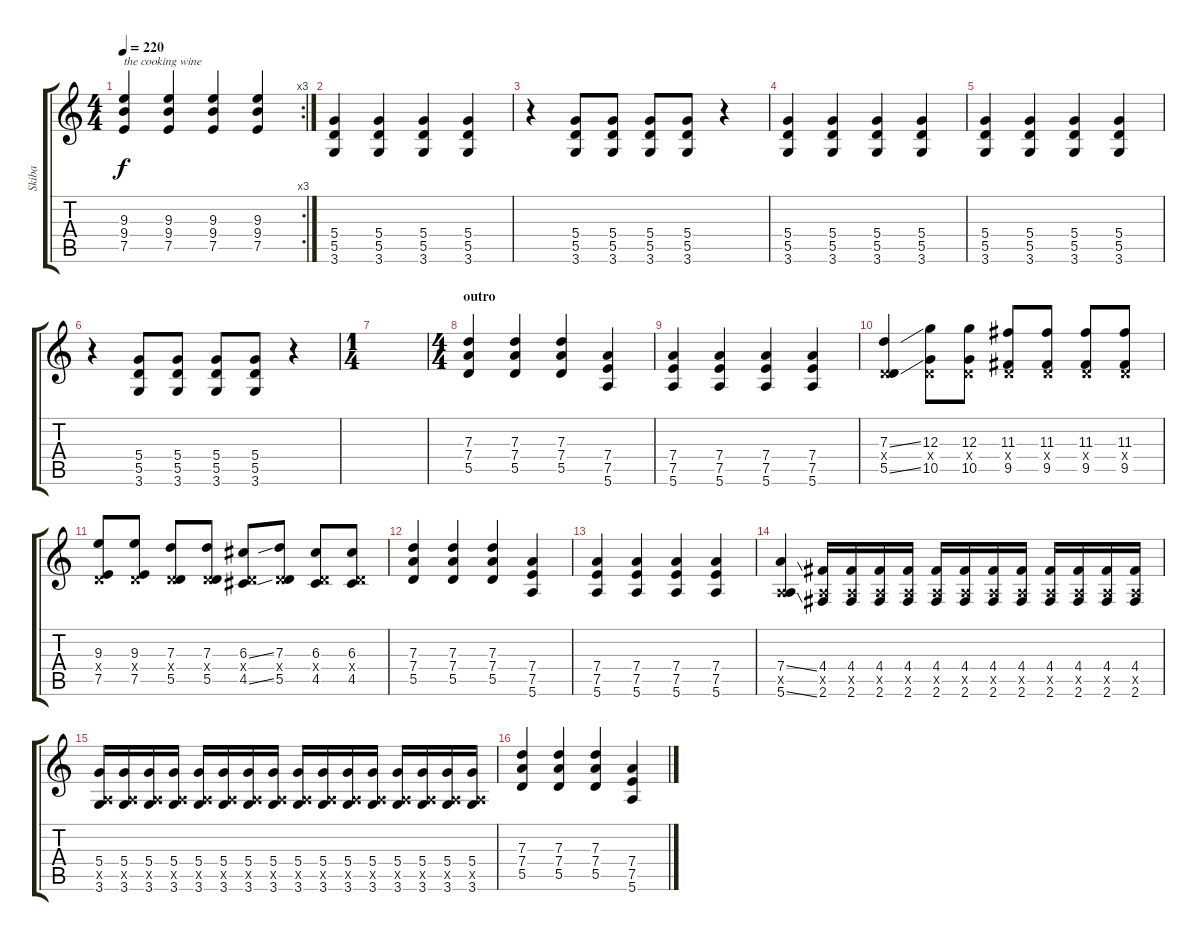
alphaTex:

\track ("Skiba" "Skiba") {instrument distortionguitar}
\staff {score tabs}
\tuning (E4 B3 G3 D3 A2 E2) {hide}
\rc 3
\ts (4 4)
\tempo 220
\clef g2
\ks c
(9.3 9.4 7.5).4{txt "the cooking wine" dy f} (9.3 9.4 7.5).4 (9.3 9.4 7.5).4 (9.3 9.4 7.5).4 |
(5.4 5.5 3.6).4 (5.4 5.5 3.6).4 (5.4 5.5 3.6).4 (5.4 5.5 3.6).4 |
r.4 (5.4 5.5 3.6).8 (5.4 5.5 3.6).8 (5.4 5.5 3.6).8 (5.4 5.5 3.6).8 r.4 |
(5.4 5.5 3.6).4 (5.4 5.5 3.6).4 (5.4 5.5 3.6).4 (5.4 5.5 3.6).4 |
(5.4 5.5 3.6).4 (5.4 5.5 3.6).4 (5.4 5.5 3.6).4 (5.4 5.5 3.6).4 |
r.4 (5.4 5.5 3.6).8 (5.4 5.5 3.6).8 (5.4 5.5 3.6).8 (5.4 5.5 3.6).8 r.4 |
\ts (1 4)
|
\ts (4 4)
\section ("" "outro")
(7.3 7.4 5.5).4 (7.3 7.4 5.5).4 (7.3 7.4 5.5).4 (7.4 7.5 5.6).4 |
(7.4 7.5 5.6).4 (7.4 7.5 5.6).4 (7.4 7.5 5.6).4 (7.4 7.5 5.6).4 |
(7.3{ss} 0.4{x} 5.5{ss}).4 (12.3 0.4{x} 10.5).8 (12.3 0.4{x} 10.5).8 (11.3 0.4{x} 9.5).8 (11.3 0.4{x} 9.5).8 (11.3 0.4{x} 9.5).8 (11.3 0.4{x} 9.5).8 |
(9.3 0.4{x} 7.5).8 (9.3 0.4{x} 7.5).8 (7.3 0.4{x} 5.5).8 (7.3 0.4{x} 5.5).8 (6.3{ss} 0.4{x} 4.5{ss}).8 (7.3 0.4{x} 5.5).8 (6.3 0.4{x} 4.5).8 (6.3 0.4{x} 4.5).8 |
(7.3 7.4 5.5).4 (7.3 7.4 5.5).4 (7.3 7.4 5.5).4 (7.4 7.5 5.6).4 |
(7.4 7.5 5.6).4 (7.4 7.5 5.6).4 (7.4 7.5 5.6).4 (7.4 7.5 5.6).4 |
(7.4{ss} 0.5{x} 5.6{ss}).4 (4.4 0.5{x} 2.6).16 (4.4 0.5{x} 2.6).16 (4.4 0.5{x} 2.6).16 (4.4 0.5{x} 2.6).16 (4.4 0.5{x} 2.6).16 (4.4 0.5{x} 2.6).16 (4.4 0.5{x} 2.6).16 (4.4 0.5{x} 2.6).16 (4.4 0.5{x} 2.6).16 (4.4 0.5{x} 2.6).16 (4.4 0.5{x} 2.6).16 (4.4 0.5{x} 2.6).16 |
(5.4 0.5{x} 3.6).16 (5.4 0.5{x} 3.6).16 (5.4 0.5{x} 3.6).16 (5.4 0.5{x} 3.6).16 (5.4 0.5{x} 3.6).16 (5.4 0.5{x} 3.6).16 (5.4 0.5{x} 3.6).16 (5.4 0.5{x} 3.6).16 (5.4 0.5{x} 3.6).16 (5.4 0.5{x} 3.6).16 (5.4 0.5{x} 3.6).16 (5.4 0.5{x} 3.6).16 (5.4 0.5{x} 3.6).16 (5.4 0.5{x} 3.6).16 (5.4 0.5{x} 3.6).16 (5.4 0.5{x} 3.6).16 |
(7.3 7.4 5.5).4 (7.3 7.4 5.5).4 (7.3 7.4 5.5).4 (7.4 7.5 5.6).4
